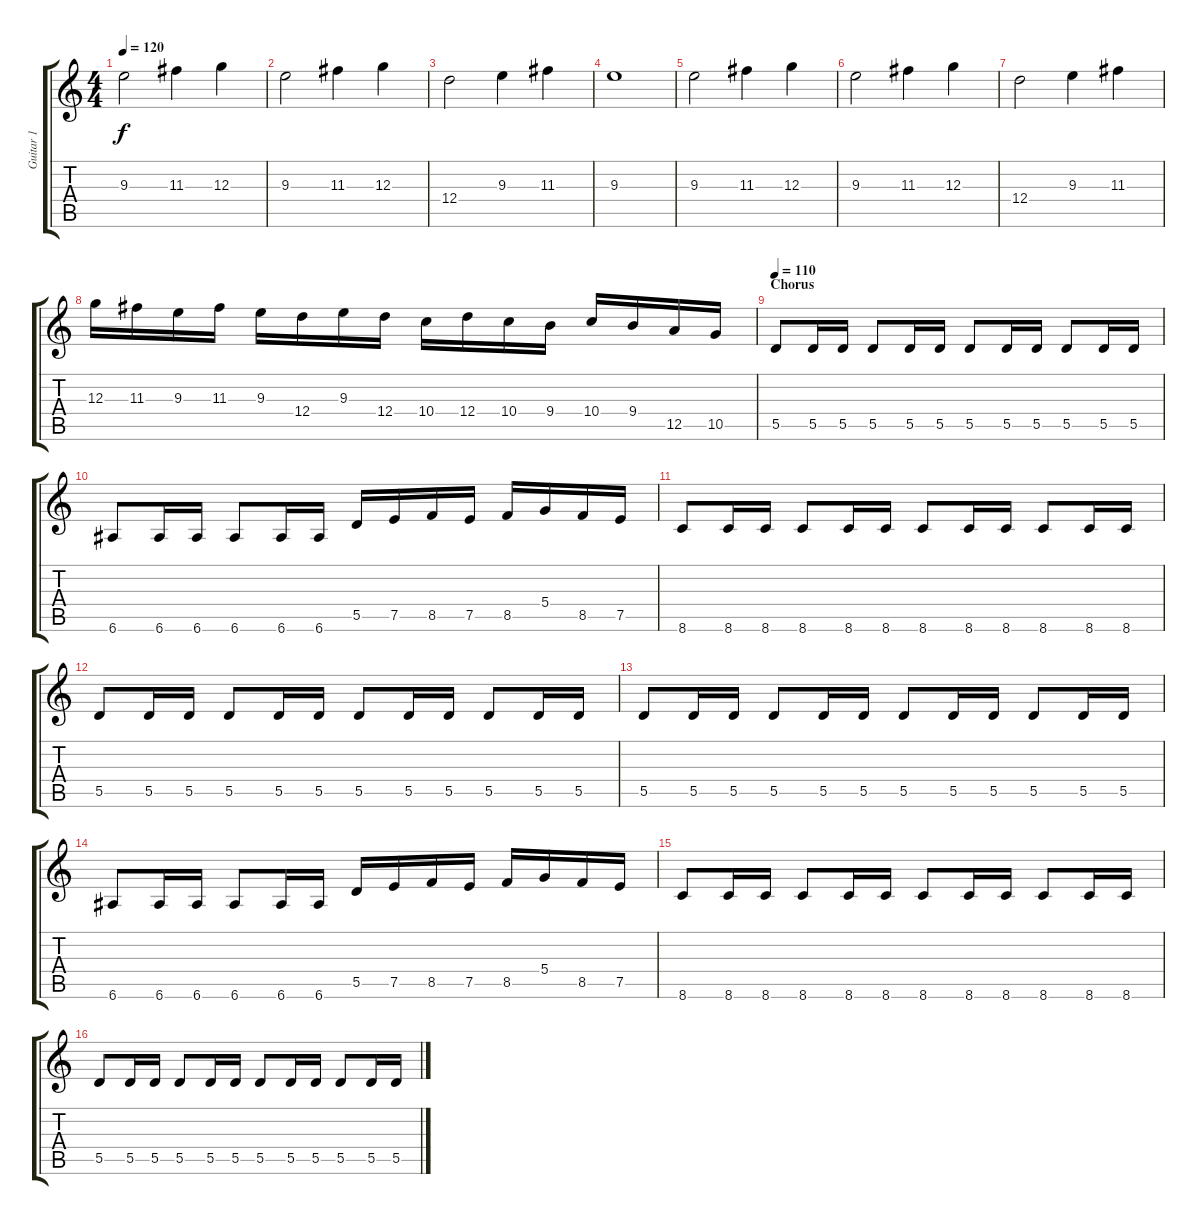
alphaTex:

\track ("Guitar 1" "Guitar 1") {instrument acousticguitarnylon}
\staff {score tabs}
\tuning (E4 B3 G3 D3 A2 E2) {hide}
\ts (4 4)
\tempo 120
\clef g2
\ks c
9.3.2{dy f} 11.3.4 12.3.4 |
9.3.2 11.3.4 12.3.4 |
12.4.2 9.3.4 11.3.4 |
9.3.1 |
9.3.2 11.3.4 12.3.4 |
9.3.2 11.3.4 12.3.4 |
12.4.2 9.3.4 11.3.4 |
12.3.16 11.3.16 9.3.16 11.3.16 9.3.16 12.4.16 9.3.16 12.4.16 10.4.16 12.4.16 10.4.16 9.4.16 10.4.16 9.4.16 12.5.16 10.5.16 |
\section ("" "Chorus")
\tempo 110
5.5.8{instrument distortionguitar} 5.5.16 5.5.16 5.5.8 5.5.16 5.5.16 5.5.8 5.5.16 5.5.16 5.5.8 5.5.16 5.5.16 |
6.6.8 6.6.16 6.6.16 6.6.8 6.6.16 6.6.16 5.5.16 7.5.16 8.5.16 7.5.16 8.5.16 5.4.16 8.5.16 7.5.16 |
8.6.8 8.6.16 8.6.16 8.6.8 8.6.16 8.6.16 8.6.8 8.6.16 8.6.16 8.6.8 8.6.16 8.6.16 |
5.5.8 5.5.16 5.5.16 5.5.8 5.5.16 5.5.16 5.5.8 5.5.16 5.5.16 5.5.8 5.5.16 5.5.16 |
5.5.8 5.5.16 5.5.16 5.5.8 5.5.16 5.5.16 5.5.8 5.5.16 5.5.16 5.5.8 5.5.16 5.5.16 |
6.6.8 6.6.16 6.6.16 6.6.8 6.6.16 6.6.16 5.5.16 7.5.16 8.5.16 7.5.16 8.5.16 5.4.16 8.5.16 7.5.16 |
8.6.8 8.6.16 8.6.16 8.6.8 8.6.16 8.6.16 8.6.8 8.6.16 8.6.16 8.6.8 8.6.16 8.6.16 |
5.5.8 5.5.16 5.5.16 5.5.8 5.5.16 5.5.16 5.5.8 5.5.16 5.5.16 5.5.8 5.5.16 5.5.16
